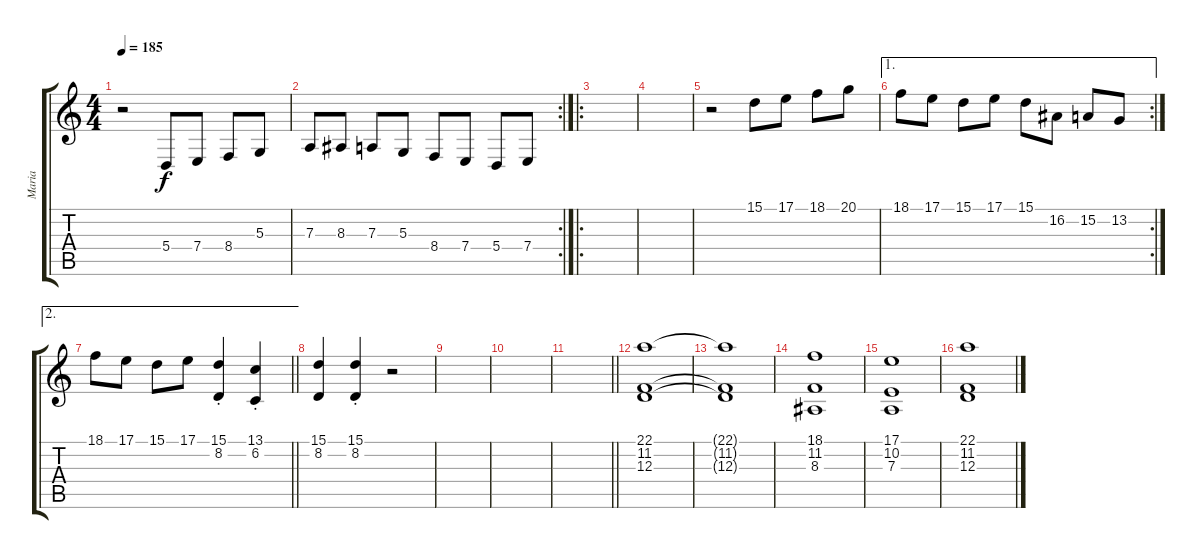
\track ("Maria" "Maria") {instrument synthstrings2}
\staff {score tabs}
\tuning (B3 Gb3 D3 A2 E2 B1) {hide}
\ts (4 4)
\tempo 185
\clef g2
\ks c
r.2{dy f} 5.4.8 7.4.8 8.4.8 5.3.8 |
\rc 2
7.3.8 8.3.8 7.3.8 5.3.8 8.4.8 7.4.8 5.4.8 7.4.8 |
\ro
|
|
r.2{volume 16 instrument synthstrings1} 15.1.8 17.1.8 18.1.8 20.1.8 |
\ae 1
\rc 2
18.1.8 17.1.8 15.1.8 17.1.8 15.1.8 16.2.8 15.2.8 13.2.8 |
\ae 2
\barLineRight lightlight
18.1.8 17.1.8 15.1.8 17.1.8 (15.1{st} 8.2{st}).4 (13.1{st} 6.2{st}).4 |
(15.1 8.2).4 (15.1{st} 8.2{st}).4 r.2 |
|
|
\barLineRight lightlight
|
(22.1 11.2 12.3).1{volume 12 instrument synthstrings2} |
(22.1{t} 11.2{t} 12.3{t}).1 |
(18.1 11.2 8.3).1 |
(17.1 10.2 7.3).1 |
(22.1 11.2 12.3).1
